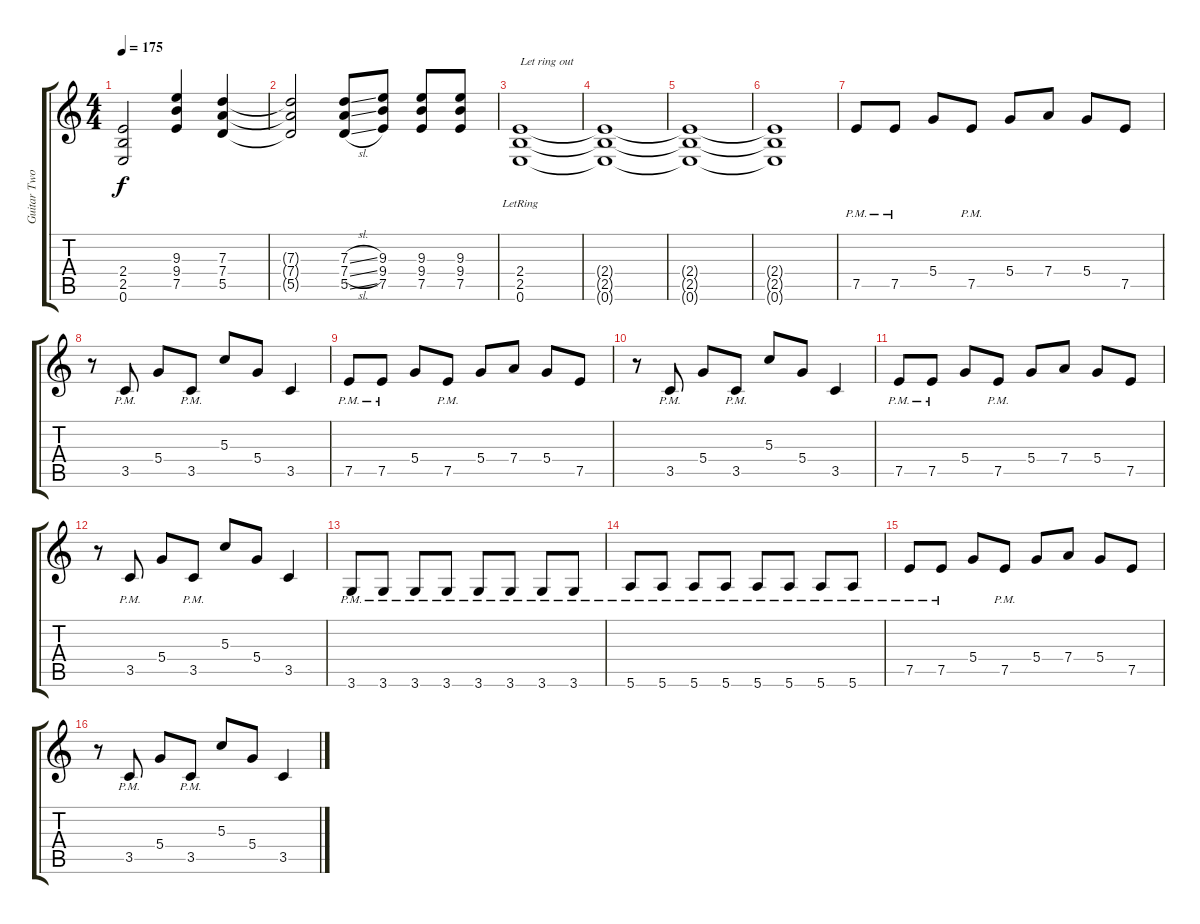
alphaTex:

\track ("Guitar Two" "Guitar Two") {instrument overdrivenguitar}
\staff {score tabs}
\tuning (E4 B3 G3 D3 A2 E2) {hide}
\ts (4 4)
\tempo 175
\clef g2
\ks c
(2.4 2.5 0.6).2{dy f} (9.3 9.4 7.5).4 (7.3 7.4 5.5).4 |
(7.3{t} 7.4{t} 5.5{t}).2 (7.3{sl} 7.4{sl} 5.5{sl}).8 (9.3 9.4 7.5).8 (9.3 9.4 7.5).8 (9.3 9.4 7.5).8 |
(2.4{lr} 2.5{lr} 0.6{lr}).1{txt "Let ring out"} |
(2.4{t} 2.5{t} 0.6{t}).1 |
(2.4{t} 2.5{t} 0.6{t}).1 |
(2.4{t} 2.5{t} 0.6{t}).1 |
7.5{pm}.8 7.5{pm}.8 5.4.8 7.5{pm}.8 5.4.8 7.4.8 5.4.8 7.5.8 |
r.8 3.5{pm}.8 5.4.8 3.5{pm}.8 5.3.8 5.4.8 3.5.4 |
7.5{pm}.8 7.5{pm}.8 5.4.8 7.5{pm}.8 5.4.8 7.4.8 5.4.8 7.5.8 |
r.8 3.5{pm}.8 5.4.8 3.5{pm}.8 5.3.8 5.4.8 3.5.4 |
7.5{pm}.8 7.5{pm}.8 5.4.8 7.5{pm}.8 5.4.8 7.4.8 5.4.8 7.5.8 |
r.8 3.5{pm}.8 5.4.8 3.5{pm}.8 5.3.8 5.4.8 3.5.4 |
3.6{pm}.8 3.6{pm}.8 3.6{pm}.8 3.6{pm}.8 3.6{pm}.8 3.6{pm}.8 3.6{pm}.8 3.6{pm}.8 |
5.6{pm}.8 5.6{pm}.8 5.6{pm}.8 5.6{pm}.8 5.6{pm}.8 5.6{pm}.8 5.6{pm}.8 5.6{pm}.8 |
7.5{pm}.8 7.5{pm}.8 5.4.8 7.5{pm}.8 5.4.8 7.4.8 5.4.8 7.5.8 |
r.8 3.5{pm}.8 5.4.8 3.5{pm}.8 5.3.8 5.4.8 3.5.4
